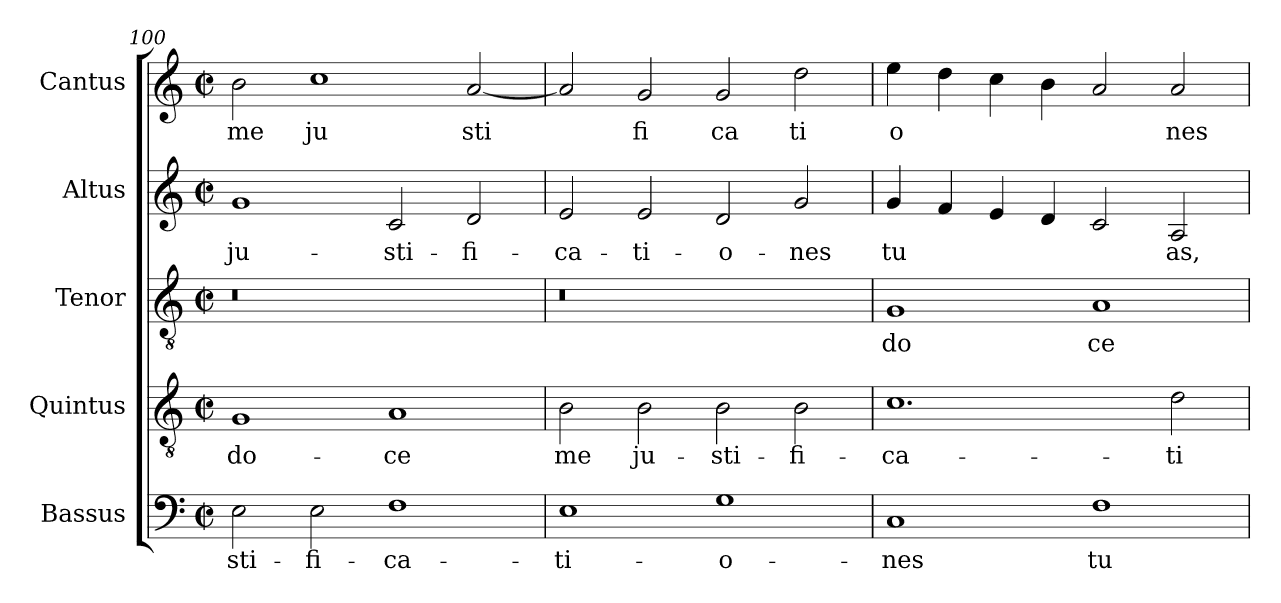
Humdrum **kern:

**kern	**text	**kern	**text	**kern	**text	**kern	**text	**kern	**text
*part5	*part5	*part4	*part4	*part3	*part3	*part2	*part2	*part1	*part1
*staff5	*staff5	*staff4	*staff4	*staff3	*staff3	*staff2	*staff2	*staff1	*staff1
*I"Bassus	*	*I"Quintus	*	*I"Tenor	*	*I"Altus	*	*I"Cantus	*
*clefF4	*	*clefGv2	*	*clefGv2	*	*clefG2	*	*clefG2	*
*k[]	*	*k[]	*	*k[]	*	*k[]	*	*k[]	*
*C:	*	*C:	*	*C:	*	*C:	*	*C:	*
*M2/2	*	*M2/2	*	*M2/2	*	*M2/2	*	*M2/2	*
*met(c|)	*	*met(c|)	*	*met(c|)	*	*met(c|)	*	*met(c|)	*
=100	=100	=100	=100	=100	=100	=100	=100	=100	=100
!	!LO:LY:b:cj	!	!LO:LY:b:cj	!	!	!	!LO:LY:b:cj	!	!LO:LY:b:cj
2E\	-sti-	1G	do-	0r	.	1g	ju-	2b\	me
!	!LO:LY:b:cj	!	!	!	!	!	!	!	!LO:LY:b:cj
2E\	-fi-	.	.	.	.	.	.	1cc	ju
!	!LO:LY:b:cj	!	!LO:LY:b:cj	!	!	!	!LO:LY:b:cj	!	!
1F	-ca-	1A	-ce	.	.	2c/	-sti-	.	.
!	!	!	!	!	!	!	!LO:LY:b:cj	!	!LO:LY:b:cj
.	.	.	.	.	.	2d/	-fi-	[<2a/	sti
=101	=101	=101	=101	=101	=101	=101	=101	=101	=101
!	!LO:LY:b:cj	!	!LO:LY:b:cj	!	!	!	!LO:LY:b:cj	!	!LO:LY:b:cj
1E	-ti-	2B\	me	0r	.	2e/	-ca-	2a/]	.
!	!	!	!LO:LY:b:cj	!	!	!	!LO:LY:b:cj	!	!LO:LY:b:cj
.	.	2B\	ju-	.	.	2e/	-ti-	2g/	fi
!	!LO:LY:b:cj	!	!LO:LY:b:cj	!	!	!	!LO:LY:b:cj	!	!LO:LY:b:cj
1G	-o-	2B\	-sti-	.	.	2d/	-o-	2g/	ca
!	!	!	!LO:LY:b:cj	!	!	!	!LO:LY:b:cj	!	!LO:LY:b:cj
.	.	2B\	-fi-	.	.	2g/	-nes	2dd\	ti
=102	=102	=102	=102	=102	=102	=102	=102	=102	=102
!	!LO:LY:b:cj	!	!LO:LY:b:cj	!	!LO:LY:b:cj	!	!LO:LY:b:cj	!	!LO:LY:b:cj
1C	-nes	1.c	-ca-	1G	do	4g/	tu-	4ee\	o
!	!	!	!	!	!	!	!LO:LY:b:cj	!	!LO:LY:b:cj
.	.	.	.	.	.	4f/	--	4dd\	.
!	!	!	!	!	!	!	!LO:LY:b:cj	!	!LO:LY:b:cj
.	.	.	.	.	.	4e/	--	4cc\	.
!	!	!	!	!	!	!	!LO:LY:b:cj	!	!LO:LY:b:cj
.	.	.	.	.	.	4d/	--	4b\	.
!	!LO:LY:b:cj	!	!	!	!LO:LY:b:cj	!	!LO:LY:b:cj	!	!LO:LY:b:cj
1F	tu-	.	.	1A	ce	2c/	--	2a/	.
!	!	!	!LO:LY:b:cj	!	!	!	!LO:LY:b:cj	!	!LO:LY:b:cj
.	.	2d\	-ti-	.	.	2A/	-as,	2a/	nes
=	=	=	=	=	=	=	=	=	=
*-	*-	*-	*-	*-	*-	*-	*-	*-	*-
